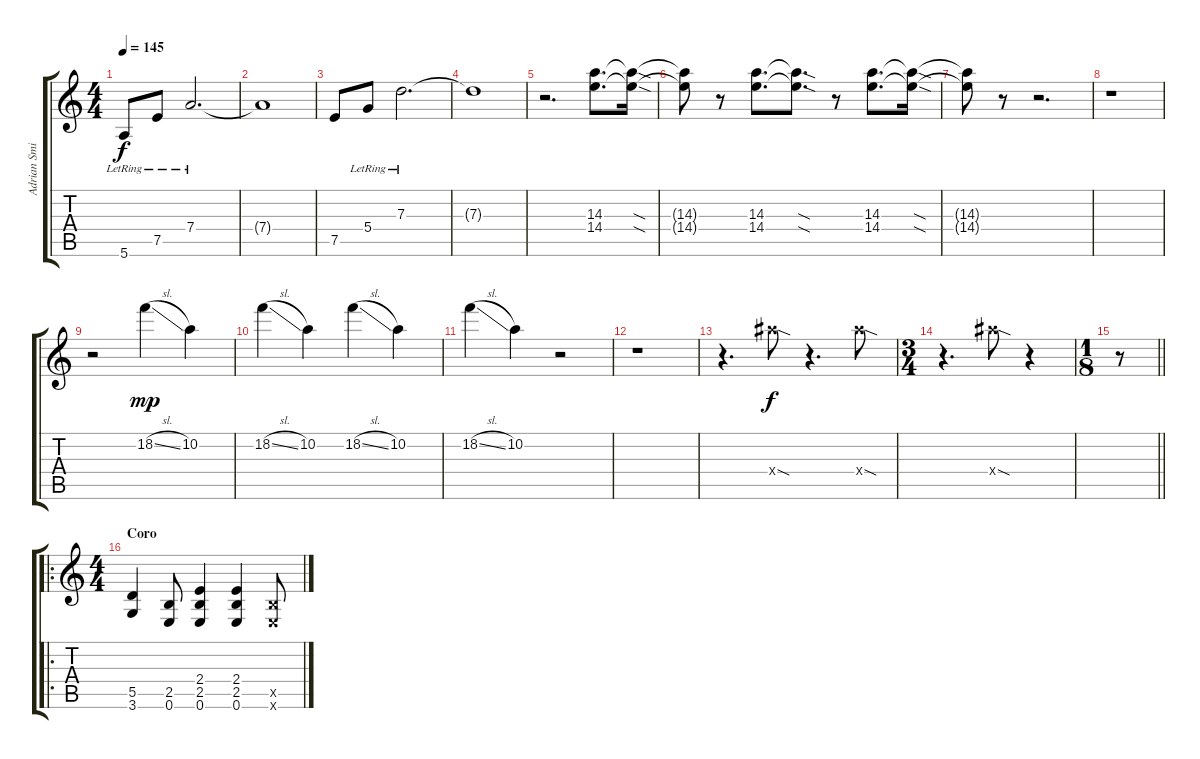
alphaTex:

\track ("Adrian Smith" "Adrian Smi") {instrument distortionguitar}
\staff {score tabs}
\tuning (E4 B3 G3 D3 A2 E2) {hide}
\ts (4 4)
\tempo 145
\clef g2
\ks c
5.6{lr}.8{dy f} 7.5{lr}.8 7.4{lr}.2{d} |
7.4{t}.1 |
7.5.8 5.4{lr}.8 7.3{lr}.2{d} |
7.3{t}.1 |
r.2{d} (14.3 14.4).8{d} (14.3{sod t} 14.4{sod t}).16 |
(14.3{t} 14.4{t}).8 r.8 (14.3 14.4).8{d balance 0} (14.3{sod t} 14.4{sod t}).8{d} r.8 (14.3 14.4).8{d balance 16} (14.3{sod t} 14.4{sod t}).16 |
(14.3{t} 14.4{t}).8 r.8 r.2{d} |
r.1 |
r.2{balance 12} 18.2{sl}.4{dy mp} 10.2.4 |
18.2{sl}.4 10.2.4 18.2{sl}.4 10.2.4 |
18.2{sl}.4 10.2.4 r.2 |
r.1 |
r.4{d} 20.4{sod x}.8{dy f} r.4{d} 20.4{sod x}.8 |
\ts (3 4)
r.4{d} 20.4{sod x}.8 r.4 |
\ts (1 8)
\barLineRight lightlight
r.8 |
\ro
\ts (4 4)
\section ("" "Coro")
(5.5 3.6).4 (2.5 0.6).8 (2.4 2.5 0.6).4 (2.4 2.5 0.6).4 (2.5{x} 0.6{x}).8
